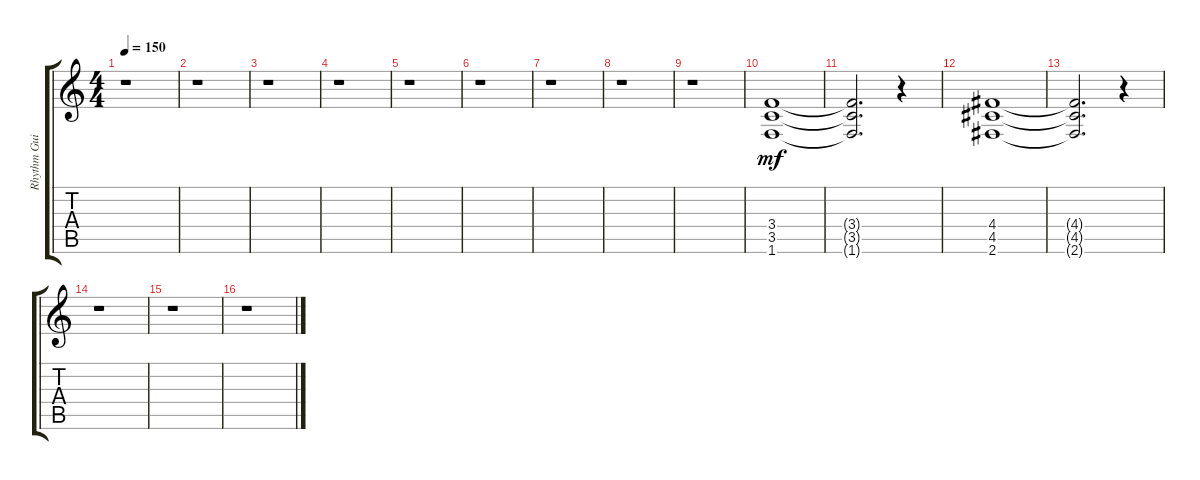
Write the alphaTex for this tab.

\track ("Rhythm Guitar" "Rhythm Gui") {instrument distortionguitar}
\staff {score tabs}
\tuning (E4 B3 G3 D3 A2 E2) {hide}
\ts (4 4)
\tempo 150
\clef g2
\ks c
r.1{dy f} |
r.1 |
r.1 |
r.1 |
r.1 |
r.1 |
r.1 |
r.1 |
r.1 |
(3.4 3.5 1.6).1{dy mf volume 0} |
(3.4{t} 3.5{t} 1.6{t}).2{d} r.4{volume 13} |
(4.4 4.5 2.6).1{volume 0} |
(4.4{t} 4.5{t} 2.6{t}).2{d} r.4{volume 13} |
r.1 |
r.1 |
r.1
